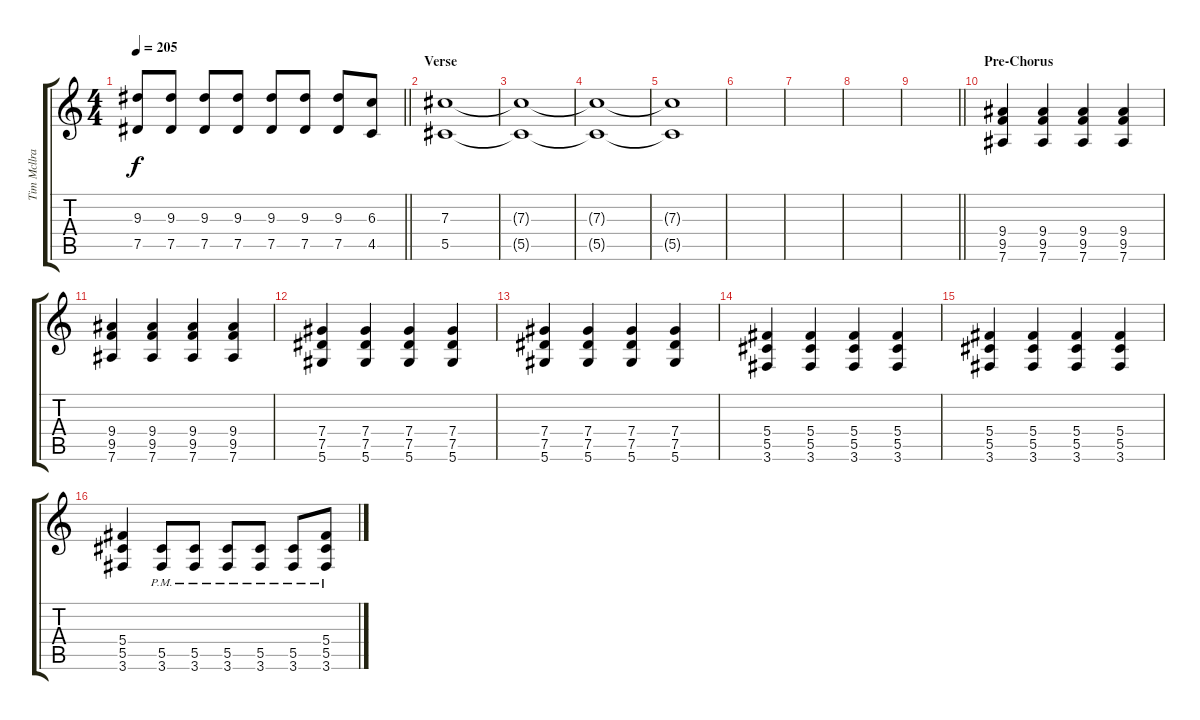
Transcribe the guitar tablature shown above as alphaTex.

\track ("Tim Mcllrath - Guitar" "Tim Mcllra") {instrument distortionguitar}
\staff {score tabs}
\tuning (Eb4 Bb3 Gb3 Db3 Ab2 Eb2) {hide}
\ts (4 4)
\tempo 205
\clef g2
\barLineRight lightlight
\ks c
(9.3{t} 7.5{t}).8{dy f} (9.3 7.5).8 (9.3 7.5).8 (9.3 7.5).8 (9.3 7.5).8 (9.3 7.5).8 (9.3 7.5).8 (6.3 4.5).8 |
\section ("" "Verse")
(7.3 5.5).1{volume 0} |
(7.3{t} 5.5{t}).1 |
(7.3{t} 5.5{t}).1 |
(7.3{t} 5.5{t}).1 |
|
|
|
\barLineRight lightlight
|
\section ("" "Pre-Chorus")
(9.4 9.5 7.6).4 (9.4 9.5 7.6).4 (9.4 9.5 7.6).4 (9.4 9.5 7.6).4 |
(9.4 9.5 7.6).4 (9.4 9.5 7.6).4 (9.4 9.5 7.6).4 (9.4 9.5 7.6).4 |
(7.4 7.5 5.6).4 (7.4 7.5 5.6).4 (7.4 7.5 5.6).4 (7.4 7.5 5.6).4 |
(7.4 7.5 5.6).4 (7.4 7.5 5.6).4 (7.4 7.5 5.6).4 (7.4 7.5 5.6).4 |
(5.4 5.5 3.6).4 (5.4 5.5 3.6).4 (5.4 5.5 3.6).4 (5.4 5.5 3.6).4 |
(5.4 5.5 3.6).4 (5.4 5.5 3.6).4 (5.4 5.5 3.6).4 (5.4 5.5 3.6).4 |
(5.4 5.5 3.6).4 (5.5{pm} 3.6{pm}).8 (5.5{pm} 3.6{pm}).8 (5.5{pm} 3.6{pm}).8 (5.5{pm} 3.6{pm}).8 (5.5{pm} 3.6{pm}).8 (5.4{pm} 5.5{pm} 3.6{pm}).8
